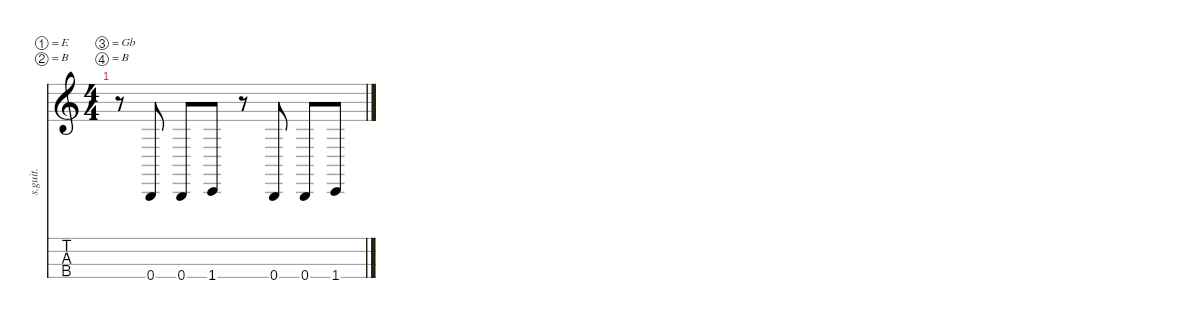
\defaultSystemsLayout 4
\hideDynamics
\bracketExtendMode nobrackets
\track ("Paul Gray" "s.guit.") {instrument electricbasspick}
\staff {score tabs}
\tuning (E2 B1 Gb1 B0)
\ts (4 4)
\tempo (160 hide)
\clef g2
\ks c
r.8{dy f} 0.4.8{lyrics (0 "") lyrics (1 "") lyrics (2 "") lyrics (3 "") lyrics (4 "")} 0.4.8{lyrics (0 "") lyrics (1 "") lyrics (2 "") lyrics (3 "") lyrics (4 "")} 1.4.8{lyrics (0 "") lyrics (1 "") lyrics (2 "") lyrics (3 "") lyrics (4 "")} r.8 0.4.8{lyrics (0 "") lyrics (1 "") lyrics (2 "") lyrics (3 "") lyrics (4 "")} 0.4.8{lyrics (0 "") lyrics (1 "") lyrics (2 "") lyrics (3 "") lyrics (4 "")} 1.4.8{lyrics (0 "") lyrics (1 "") lyrics (2 "") lyrics (3 "") lyrics (4 "")}
